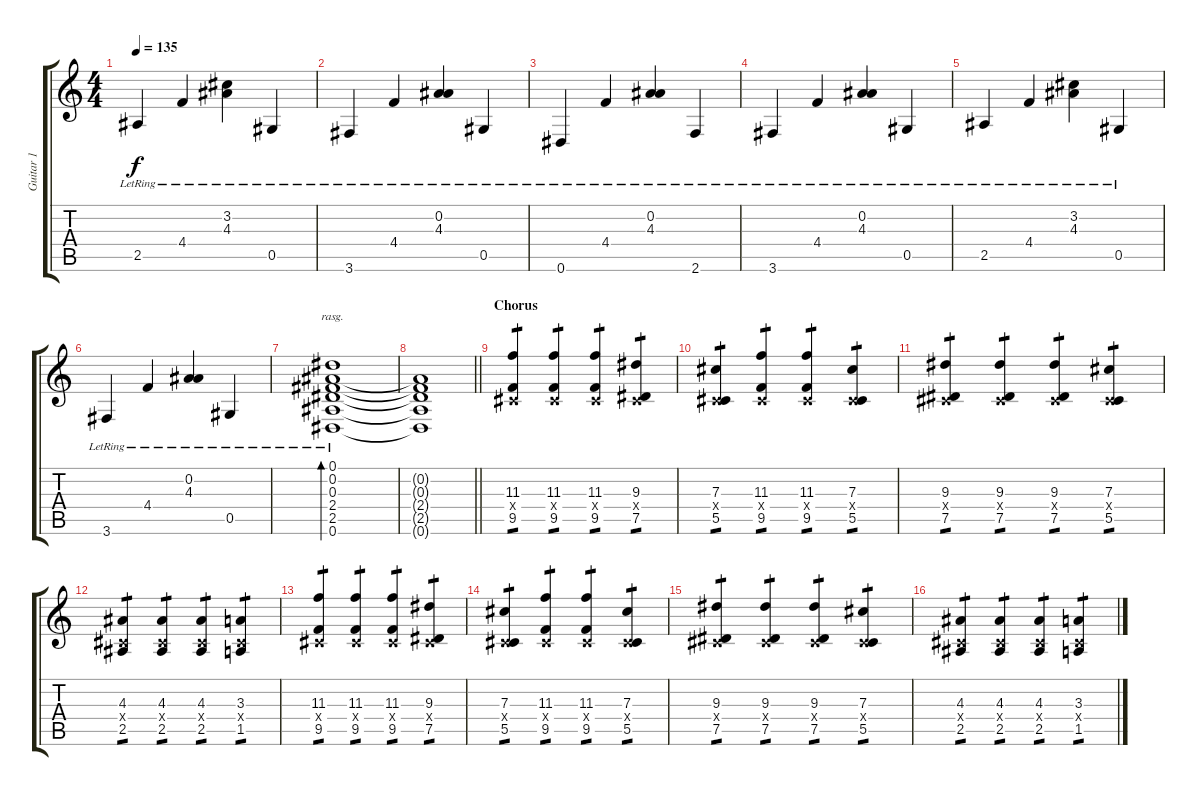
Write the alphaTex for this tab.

\track ("Guitar 1" "Guitar 1") {instrument electricguitarjazz}
\staff {score tabs}
\tuning (Eb4 Bb3 Gb3 Db3 Ab2 Eb2) {hide}
\ts (4 4)
\tempo 135
\clef g2
\ks c
2.5{lr}.4{dy f} 4.4{lr}.4 (3.2{lr} 4.3{lr}).4 0.5{lr}.4 |
3.6{lr}.4 4.4{lr}.4 (0.2{lr} 4.3{lr}).4 0.5{lr}.4 |
0.6{lr}.4 4.4{lr}.4 (0.2{lr} 4.3{lr}).4 2.6{lr}.4 |
3.6{lr}.4 4.4{lr}.4 (0.2{lr} 4.3{lr}).4 0.5{lr}.4 |
2.5{lr}.4 4.4{lr}.4 (3.2{lr} 4.3{lr}).4 0.5{lr}.4 |
3.6{lr}.4 4.4{lr}.4 (0.2{lr} 4.3{lr}).4 0.5{lr}.4 |
(0.1{lr} 0.2{lr} 0.3{lr} 2.4{lr} 2.5{lr} 0.6{lr}).1{bd 240 rasg ii} |
\barLineRight lightlight
(0.2{t} 0.3{t} 2.4{t} 2.5{t} 0.6{t}).1 |
\section ("" "Chorus")
(11.3 0.4{x} 9.5).4{tp 1} (11.3 0.4{x} 9.5).4{tp 1} (11.3 0.4{x} 9.5).4{tp 1} (9.3 0.4{x} 7.5).4{tp 1} |
(7.3 0.4{x} 5.5).4{tp 1} (11.3 0.4{x} 9.5).4{tp 1} (11.3 0.4{x} 9.5).4{tp 1} (7.3 0.4{x} 5.5).4{tp 1} |
(9.3 0.4{x} 7.5).4{tp 1} (9.3 0.4{x} 7.5).4{tp 1} (9.3 0.4{x} 7.5).4{tp 1} (7.3 0.4{x} 5.5).4{tp 1} |
(4.3 0.4{x} 2.5).4{tp 1} (4.3 0.4{x} 2.5).4{tp 1} (4.3 0.4{x} 2.5).4{tp 1} (3.3 0.4{x} 1.5).4{tp 1} |
(11.3 0.4{x} 9.5).4{tp 1} (11.3 0.4{x} 9.5).4{tp 1} (11.3 0.4{x} 9.5).4{tp 1} (9.3 0.4{x} 7.5).4{tp 1} |
(7.3 0.4{x} 5.5).4{tp 1} (11.3 0.4{x} 9.5).4{tp 1} (11.3 0.4{x} 9.5).4{tp 1} (7.3 0.4{x} 5.5).4{tp 1} |
(9.3 0.4{x} 7.5).4{tp 1} (9.3 0.4{x} 7.5).4{tp 1} (9.3 0.4{x} 7.5).4{tp 1} (7.3 0.4{x} 5.5).4{tp 1} |
(4.3 0.4{x} 2.5).4{tp 1} (4.3 0.4{x} 2.5).4{tp 1} (4.3 0.4{x} 2.5).4{tp 1} (3.3 0.4{x} 1.5).4{tp 1}
